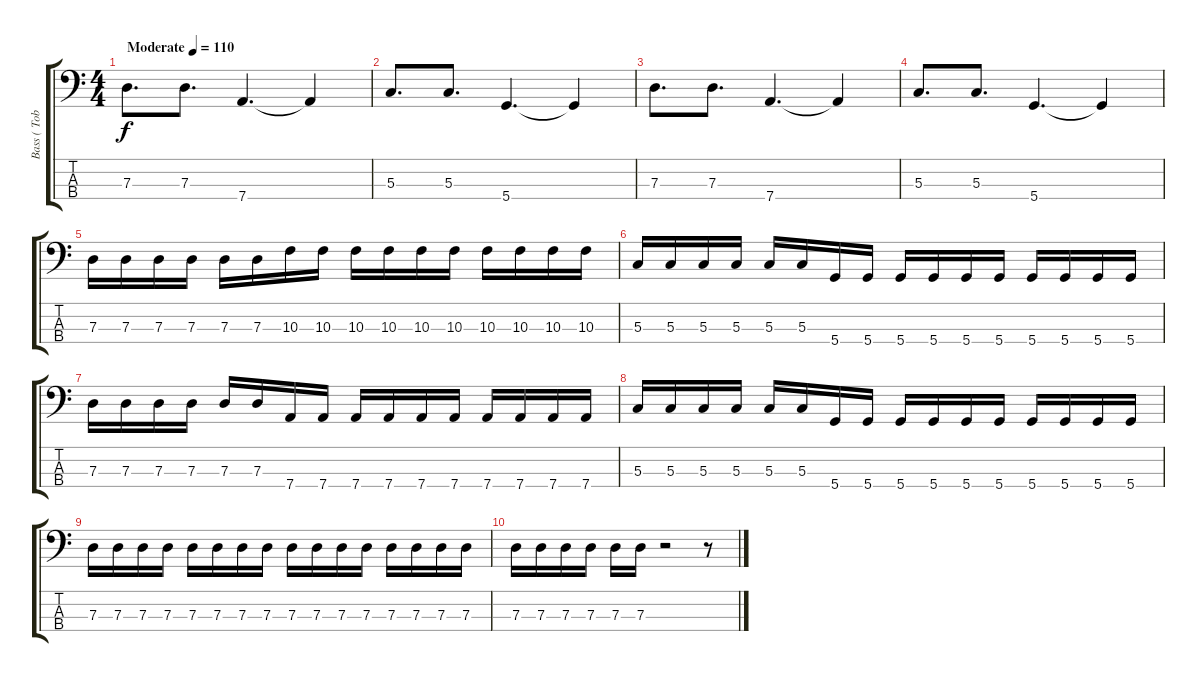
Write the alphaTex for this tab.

\track ("Bass ( Tobias Sammet )" "Bass ( Tob") {instrument electricbassfinger}
\staff {score tabs}
\tuning (F2 C2 G1 D1) {hide}
\ts (4 4)
\tempo (110 "Moderate")
\clef f4
\ks c
7.3.8{d dy f instrument electricbassfinger} 7.3.8{d} 7.4.4{d} 7.4{t}.4 |
5.3.8{d} 5.3.8{d} 5.4.4{d} 5.4{t}.4 |
7.3.8{d} 7.3.8{d} 7.4.4{d} 7.4{t}.4 |
5.3.8{d} 5.3.8{d} 5.4.4{d} 5.4{t}.4 |
7.3.16 7.3.16 7.3.16 7.3.16 7.3.16 7.3.16 10.3.16 10.3.16 10.3.16 10.3.16 10.3.16 10.3.16 10.3.16 10.3.16 10.3.16 10.3.16 |
5.3.16 5.3.16 5.3.16 5.3.16 5.3.16 5.3.16 5.4.16 5.4.16 5.4.16 5.4.16 5.4.16 5.4.16 5.4.16 5.4.16 5.4.16 5.4.16 |
7.3.16 7.3.16 7.3.16 7.3.16 7.3.16 7.3.16 7.4.16 7.4.16 7.4.16 7.4.16 7.4.16 7.4.16 7.4.16 7.4.16 7.4.16 7.4.16 |
5.3.16 5.3.16 5.3.16 5.3.16 5.3.16 5.3.16 5.4.16 5.4.16 5.4.16 5.4.16 5.4.16 5.4.16 5.4.16 5.4.16 5.4.16 5.4.16 |
7.3.16 7.3.16 7.3.16 7.3.16 7.3.16 7.3.16 7.3.16 7.3.16 7.3.16 7.3.16 7.3.16 7.3.16 7.3.16 7.3.16 7.3.16 7.3.16 |
7.3.16 7.3.16 7.3.16 7.3.16 7.3.16 7.3.16 r.2 r.8
